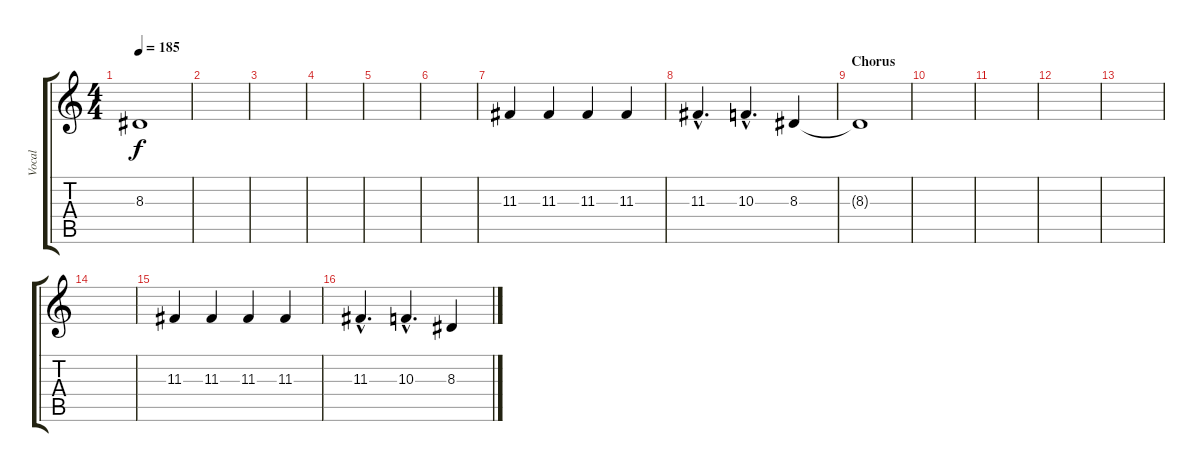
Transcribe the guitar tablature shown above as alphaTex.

\track ("Vocal" "Vocal") {instrument tenorsax}
\staff {score tabs}
\tuning (E4 B3 G3 D3 A2 E2) {hide}
\ts (4 4)
\tempo 185
\clef g2
\ks c
8.3{t}.1{dy f} |
|
|
|
|
|
11.3.4 11.3.4 11.3.4 11.3.4 |
11.3{hac}.4{d} 10.3{hac}.4{d} 8.3.4 |
\section ("" "Chorus")
8.3{t}.1 |
|
|
|
|
|
11.3.4 11.3.4 11.3.4 11.3.4 |
11.3{hac}.4{d} 10.3{hac}.4{d} 8.3.4
